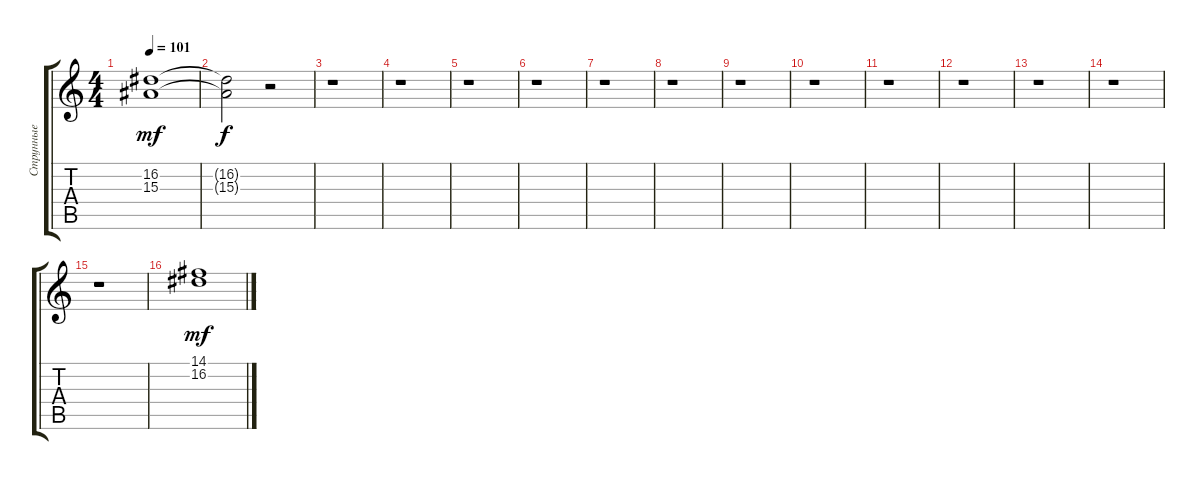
\track ("Струнные" "Струнные") {instrument synthstrings1}
\staff {score tabs}
\tuning (E4 B3 G3 D3 A2 E2) {hide}
\ts (4 4)
\tempo 101
\clef g2
\ks c
(16.2 15.3).1{dy mf} |
(16.2{t} 15.3{t}).2{dy f} r.2 |
r.1 |
r.1 |
r.1 |
r.1 |
r.1 |
r.1 |
r.1 |
r.1 |
r.1 |
r.1 |
r.1 |
r.1 |
r.1 |
(14.1 16.2).1{dy mf}
